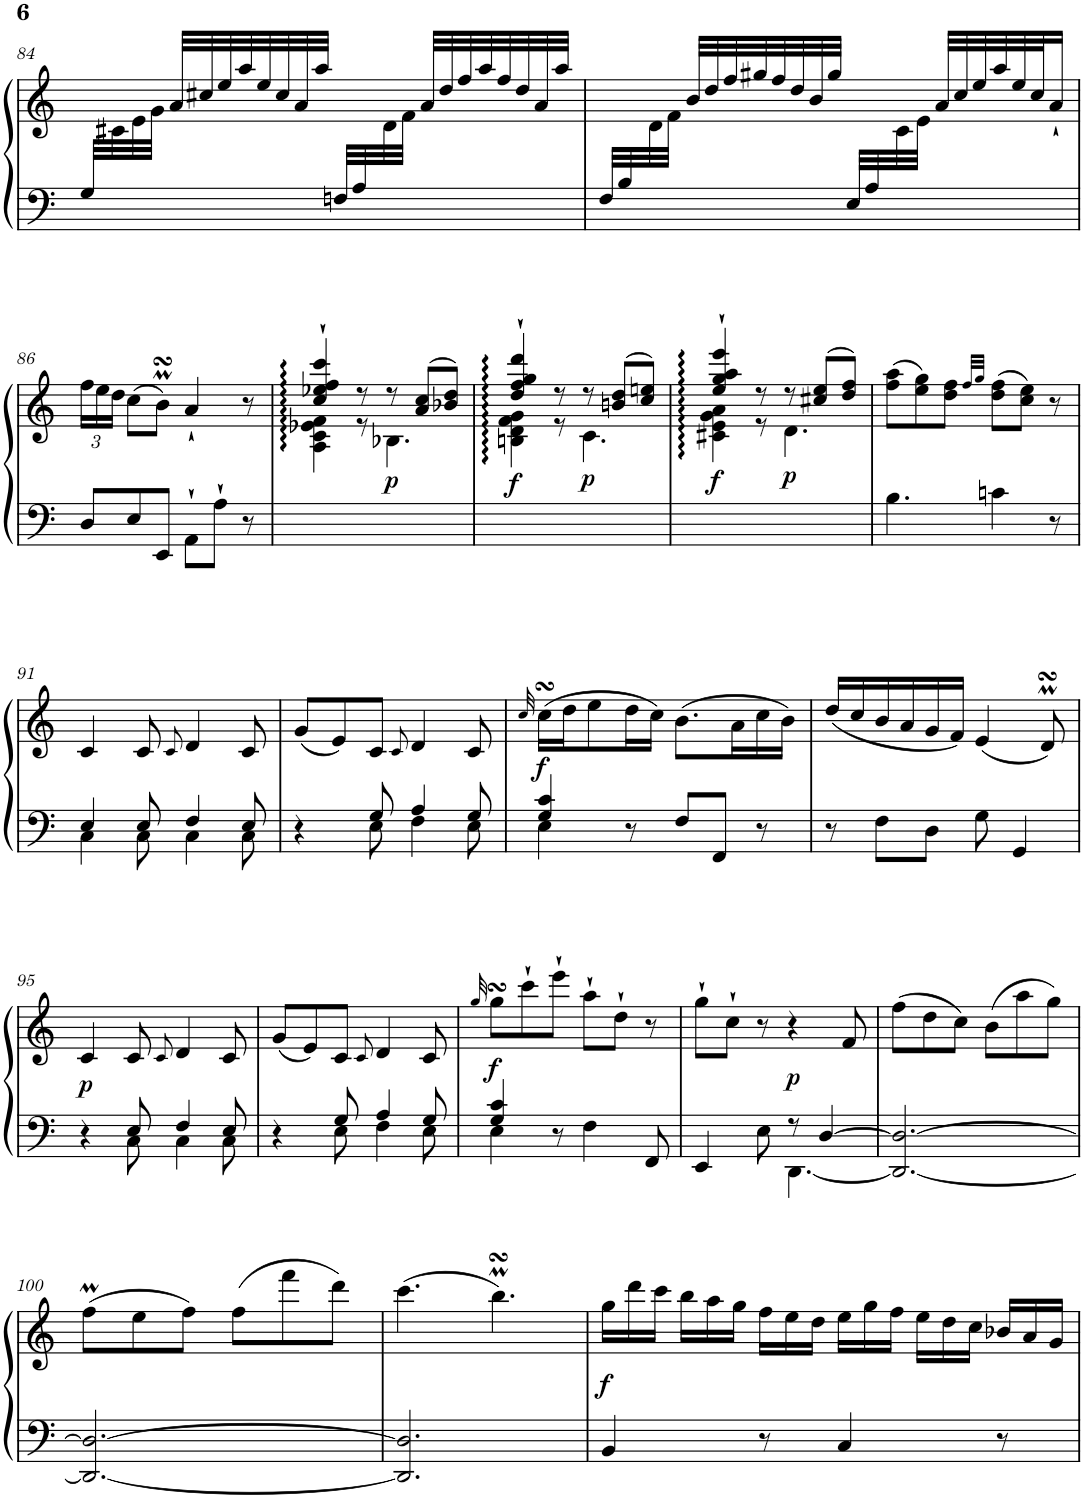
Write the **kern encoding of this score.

**kern	**kern	**dynam
*part1	*part1	*part1
*staff2	*staff1	*staff1/2
*I"Фортепиано	*	*
!!LO:PB:g=z
*clefF4	*clefG2	*
*k[]	*k[]	*
*M6/8	*M6/8	*
=84	=84	=84
*^	*	*
32G/LLL	2.ryy	32ryy	.
16.ryy	.	32c#X\	.
.	.	32e\	.
.	.	32g\JJJ	.
.	.	32a/LLL	.
.	.	32cc#X/	.
.	.	32ee/	.
.	.	32aa/	.
.	.	32ee/	.
.	.	32cc#/	.
.	.	32a/	.
.	.	32aa/JJJ	.
32Fn/LLL	.	16ryy	.
32A/	.	.	.
4ryy	.	32d\	.
.	.	32f\JJJ	.
.	.	32a/LLL	.
.	.	32dd/	.
.	.	32ff/	.
.	.	32aa/	.
.	.	32ff/	.
.	.	32dd/	.
16ryy	.	32a/	.
.	.	32aa/JJJ	.
=85	=85	=85	=85
32F/LLL	2.ryy	16ryy	.
32B/	.	.	.
16ryy	.	32d\	.
.	.	32f\JJJ	.
.	.	32b/LLL	.
.	.	32dd/	.
.	.	32ff/	.
.	.	32gg#X/	.
.	.	32ff/	.
.	.	32dd/	.
.	.	32b/	.
.	.	32gg#/JJJ	.
32E/LLL	.	16ryy	.
32A/	.	.	.
4ryy	.	32c\	.
.	.	32e\JJJ	.
.	.	32a/LLL	.
.	.	32cc/	.
.	.	32ee/	.
.	.	32aa/	.
.	.	32ee/	.
.	.	32cc/J	.
16ryy	.	16a`/JJ	.
*v	*v	*	*
!!LO:LB:g=z
=86	=86	=86
*	*Xbrackettup	*
8D/L	24ff\LL	.
.	24ee\	.
.	24dd\JJ	.
8E/	(>8cc\L	.
8EE/J	8bmsSsS\J)	.
8AA`\L	4a`/	.
8A`\J	.	.
8r	8r	.
=87	=87	=87
*	*^	*
2.ryy	4cc/::` 4ee-X/::` 4ff/::` 4ccc/::`	4A\ 4c\ 4e-X\ 4f\	.
.	8r	8r	.
!	!	!	!LO:DY:b
.	8r	4.B-X\	p
.	(>8a/ 8cc/L	.	.
.	8b-X/ 8dd/J)	.	.
=88	=88	=88	=88
!	!	!	!LO:DY:b
2.ryy	4dd/::` 4ff/::` 4gg/::` 4ddd/::`	4Bn\ 4d\ 4f\ 4g\	f
.	8r	8r	.
!	!	!	!LO:DY:b
.	8r	4.c\	p
.	(>8bn/ 8dd/L	.	.
.	8cc/ 8een/J)	.	.
=89	=89	=89	=89
!	!	!	!LO:DY:b
2.ryy	4ee/::` 4gg/::` 4aa/::` 4eee/::`	4c#X\ 4e\ 4g\ 4a\	f
.	8r	8r	.
!	!	!	!LO:DY:b
.	8r	4.d\	p
.	(>8cc#X/ 8ee/L	.	.
.	8dd/ 8ff/J)	.	.
*	*v	*v	*
=90	=90	=90
4.B\	(>8ff\ 8aa\L	.
.	8ee\ 8gg\)	.
.	8dd\ 8ff\J	.
.	32qff/LLL	.
.	32qgg/JJJ	.
4cn\	(>8dd\ 8ff\L	.
.	8cc\ 8ee\J)	.
8r	8r	.
!!LO:LB:g=z
=91	=91	=91
*^	*	*
4E/	4C\	4c/	.
8E/	8C\	8c/	.
.	.	8qc/	.
4F/	4C\	4d/	.
8E/	8C\	8c/	.
=92	=92	=92	=92
4r	4ryy	(<8g/L	.
.	.	8e/)	.
8G/	8E\	8c/J	.
.	.	8qc/	.
4A/	4F\	4d/	.
8G/	8E\	8c/	.
=93	=93	=93	=93
.	.	32qcc/	.
!	!	!	!LO:DY:a=2
4G/ 4c/	4E\	(>16ccsSSs\LL	f
.	.	16dd\J	.
.	.	8ee\	.
8r	2ryy	16dd\L	.
.	.	16cc\JJ)	.
8F/L	.	(>8.b\L	.
8FF/J	.	.	.
.	.	16a\L	.
8r	.	16cc\	.
.	.	16b\JJ)	.
*v	*v	*	*
=94	=94	=94
8r	(<16dd/LL	.
.	16cc/	.
8F\L	16b/	.
.	16a/	.
8D\J	16g/	.
.	16f/JJ)	.
8G\	(<4e/	.
4GG/	.	.
.	8dMsSSS/)	.
!!LO:LB:g=z
=95	=95	=95
*^	*	*
!	!	!	!LO:DY:b
4r	4ryy	4c/	p
8E/	8C\	8c/	.
.	.	8qc/	.
4F/	4C\	4d/	.
8E/	8C\	8c/	.
=96	=96	=96	=96
4r	4ryy	(<8g/L	.
.	.	8e/)	.
8G/	8E\	8c/J	.
.	.	8qc/	.
4A/	4F\	4d/	.
8G/	8E\	8c/	.
=97	=97	=97	=97
.	.	32qgg/	.
!	!	!	!LO:DY:b
4G/ 4c/	4E\	8ggsSSS\L	f
.	.	8ccc`\	.
8r	2ryy	8eee`\J	.
4F\	.	8aa`\L	.
.	.	8dd`\J	.
8FF/	.	8r	.
=98	=98	=98	=98
4EE/	4.ryy	8gg`\L	.
.	.	8cc`\J	.
8E\	.	8r	.
!	!	!	!LO:DY:b
8r	[4.DD\	4r	p
[4D/	.	.	.
.	.	8f/	.
*v	*v	*	*
=99	=99	=99
2.DD/_ 2.D/_	(>8ff\L	.
.	8dd\	.
.	8cc\J)	.
.	(>8b\L	.
.	8aa\	.
.	8gg\J)	.
!!LO:LB:g=z
=100	=100	=100
2.DD/_ 2.D/_	(>8ffM\L	.
.	8ee\	.
.	8ff\J)	.
.	(>8ff\L	.
.	8fff\	.
.	8ddd\J)	.
=101	=101	=101
2.DD/] 2.D/]	(>4.ccc\	.
.	4.bbmsSsS\)	.
=102	=102	=102
*	*Xtuplet	*
!	!	!LO:DY:b
4BB/	24gg\LL	f
.	24ddd\	.
.	24ccc\JJ	.
.	24bb\LL	.
.	24aa\	.
.	24gg\JJ	.
8r	24ff\LL	.
.	24ee\	.
.	24dd\JJ	.
4C/	24ee\LL	.
.	24gg\	.
.	24ff\JJ	.
.	24ee\LL	.
.	24dd\	.
.	24cc\JJ	.
8r	24b-X/LL	.
.	24a/	.
.	24g/JJ	.
=	=	=
*-	*-	*-
